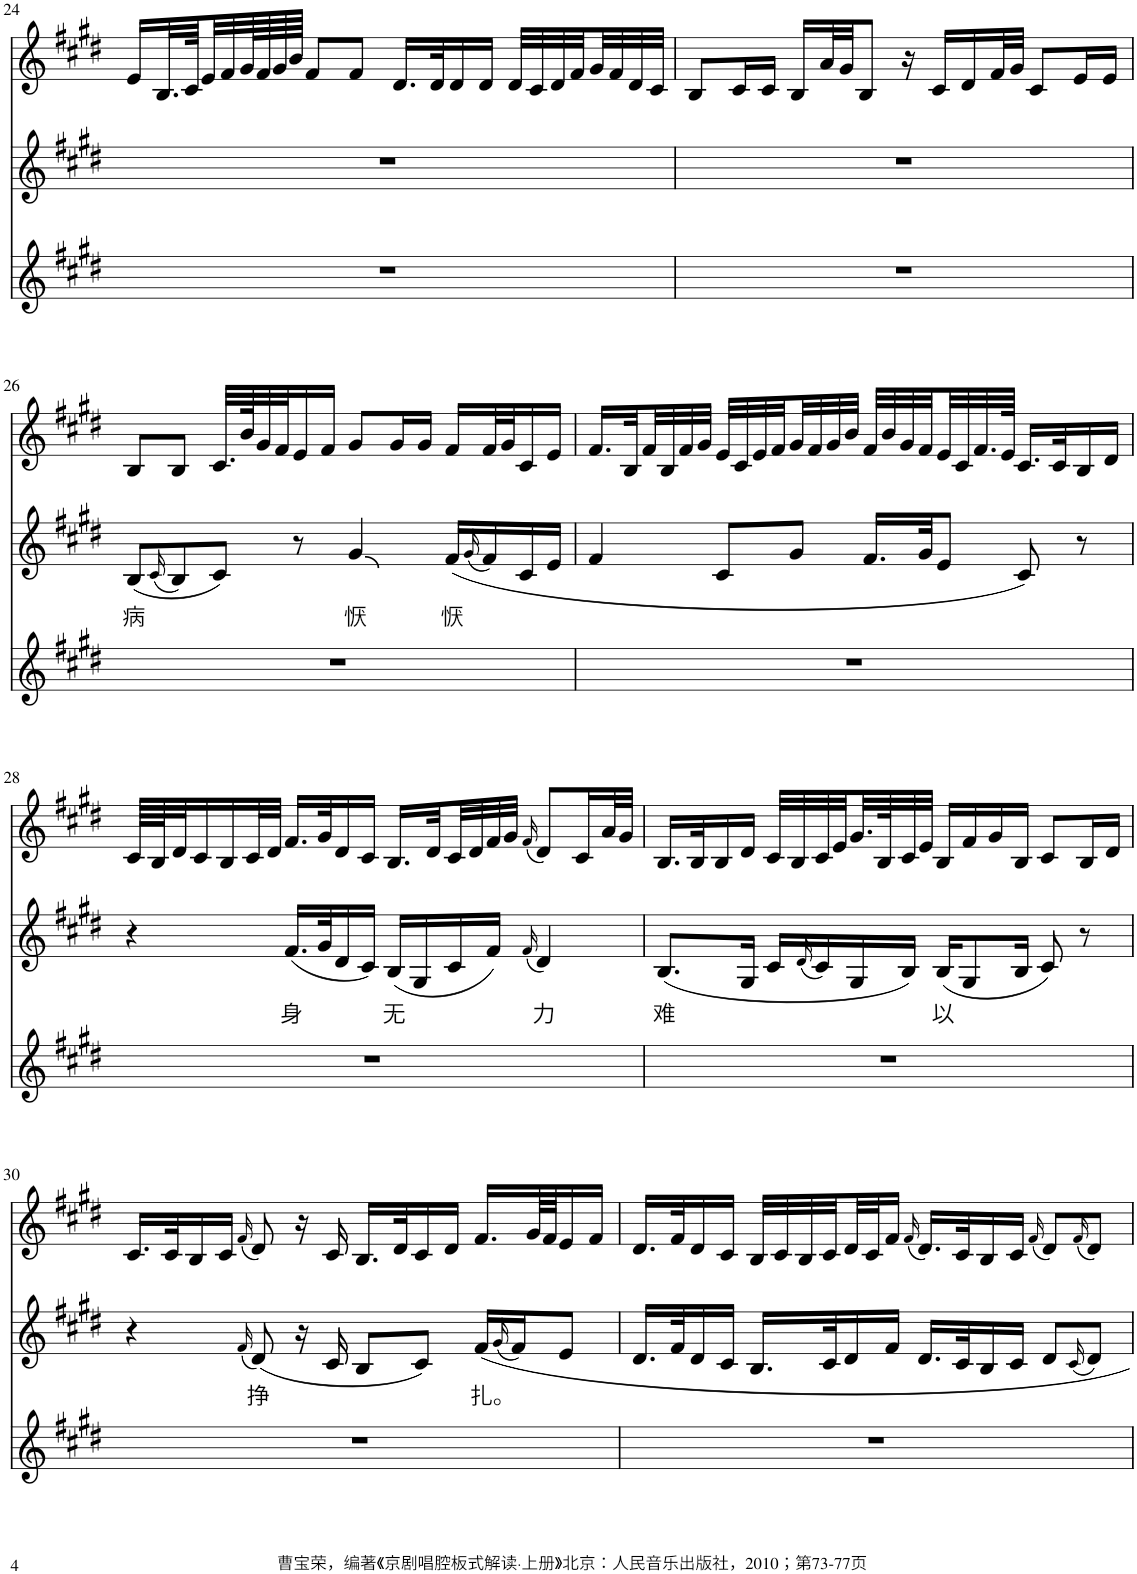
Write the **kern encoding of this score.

**kern	**kern	**text	**kern
*part3	*part2	*part2	*part1
*staff3	*staff2	*staff2	*staff1
*I"Piano	*I"Piano	*	*I"Piano
*I'Pno	*I'Pno	*	*I'Pno
!!LO:PB:g=z
*clefG2	*clefG2	*	*clefG2
*k[f#c#g#d#]	*k[f#c#g#d#]	*	*k[f#c#g#d#]
*M4/4	*M4/4	*	*M4/4
=24	=24	=24	=24
1r	1r	.	16e/LL
.	.	.	32.B/L
.	.	.	64c#/K
.	.	.	32e/
.	.	.	32f#/
.	.	.	64g#/L
.	.	.	64f#/
.	.	.	64g#/
.	.	.	64b/JJJJ
.	.	.	8f#/L
.	.	.	8f#/J
.	.	.	16.d#/LL
.	.	.	32d#/K
.	.	.	16d#/
.	.	.	16d#/JJ
.	.	.	32d#/LLL
.	.	.	32c#/
.	.	.	32d#/
.	.	.	32f#/
.	.	.	32g#/
.	.	.	32f#/
.	.	.	32d#/
.	.	.	32c#/JJJ
=25	=25	=25	=25
1r	1r	.	8B/L
.	.	.	16c#/L
.	.	.	16c#/JJ
.	.	.	16B/LL
.	.	.	32a/L
.	.	.	32g#/JJ
.	.	.	8B/J
.	.	.	16r
.	.	.	16c#/LL
.	.	.	16d#/
.	.	.	32f#/L
.	.	.	32g#/JJJ
.	.	.	8c#/L
.	.	.	16e/L
.	.	.	16e/JJ
!!LO:LB:g=z
=26	=26	=26	=26
!	!	!LO:LY:b	!
1r	(8B/L	病	8B/L
.	(16qc#/	.	.
.	8B/)	.	8B/J
.	8c#/J)	.	32.c#/LLL
.	.	.	64b/K
.	.	.	32g#/
.	.	.	32f#/J
.	8r	.	16e/
.	.	.	16f#/JJ
!	!	!LO:LY:b	!
.	4g#/	恹	8g#/L
.	.	.	16g#/L
.	.	.	16g#/JJ
!	!	!LO:LY:b	!
.	(16f#/LL	恹	16f#/LL
.	(16qg#/	.	.
.	16f#/)	.	32f#/L
.	.	.	32g#/J
.	16c#/	.	16c#/
.	16e/JJ	.	16e/JJ
=27	=27	=27	=27
1r	4f#/	.	16.f#/LL
.	.	.	32B/L
.	.	.	32f#/
.	.	.	32B/
.	.	.	32f#/
.	.	.	32g#/JJJ
.	8c#/L	.	32e/LLL
.	.	.	32c#/
.	.	.	32e/
.	.	.	32f#/
.	8g#/J	.	32g#/
.	.	.	32f#/
.	.	.	32g#/
.	.	.	32b/JJJ
.	16.f#/LL	.	32f#/LLL
.	.	.	32b/
.	.	.	32g#/
.	32g#/JK	.	32f#/
.	8e/J	.	32e/
.	.	.	32c#/
.	.	.	32.f#/
.	.	.	64e/JJJk
.	8c#/)	.	16.c#/LL
.	.	.	32c#/K
.	8r	.	16B/
.	.	.	16d#/JJ
!!LO:LB:g=z
=28	=28	=28	=28
1r	4r	.	64c#/LLLL
.	.	.	64B/J
.	.	.	32d#/J
.	.	.	16c#/
.	.	.	16B/
.	.	.	32c#/L
.	.	.	32d#/JJJ
!	!	!LO:LY:b	!
.	(16.f#/LL	身	16.f#/LL
.	32g#/K	.	32g#/K
.	16d#/	.	16d#/
.	16c#/JJ)	.	16c#/JJ
!	!	!LO:LY:b	!
.	(16B/LL	无	16.B/LL
.	16G#/	.	.
.	.	.	32d#/L
.	16c#/	.	32c#/
.	.	.	32d#/
.	16f#/JJ)	.	32f#/
.	.	.	32g#/JJJ
.	(16qf#/	.	(16qf#/
!	!	!LO:LY:b	!
.	4d#/)	力	8d#/L)
.	.	.	16c#/L
.	.	.	32a/L
.	.	.	32g#/JJJ
=29	=29	=29	=29
!	!	!LO:LY:b	!
1r	(8.B/L	难	16.B/LL
.	.	.	32B/K
.	.	.	16B/
.	16G#/Jk	.	16d#/JJ
.	16c#/LL	.	32c#/LLL
.	.	.	32B/
.	(16qd#/	.	.
.	16c#/)	.	32c#/
.	.	.	32e/
.	16G#/	.	32.g#/
.	.	.	64B/K
.	16B/JJ)	.	32c#/
.	.	.	32e/JJJ
!	!	!LO:LY:b	!
.	(16B/KL	以	16B/LL
.	8G#/	.	16f#/
.	.	.	16g#/
.	16B/Jk	.	16B/JJ
.	8c#/)	.	8c#/L
.	8r	.	16B/L
.	.	.	16d#/JJ
!!LO:LB:g=z
=30	=30	=30	=30
1r	4r	.	16.c#/LL
.	.	.	32c#/K
.	.	.	16B/
.	.	.	16c#/JJ
.	(16qf#/	.	(16qf#/
!	!	!LO:LY:b	!
.	(8d#/)	挣	8d#/)
.	16r	.	16r
.	16c#/	.	16c#/
.	8B/L	.	16.B/LL
.	.	.	32d#/K
.	8c#/J)	.	16c#/
.	.	.	16d#/JJ
!	!	!LO:LY:b	!
.	16f#/LL	扎。	16.f#/LL
.	(16qg#/	.	.
.	16f#/J)	.	.
.	.	.	64g#/LL
.	.	.	64f#/JJ
.	8e/J	.	16e/
.	.	.	16f#/JJ
=31	=31	=31	=31
1r	16.d#/LL	.	16.d#/LL
.	32f#/K	.	32f#/K
.	16d#/	.	16d#/
.	16c#/JJ	.	16c#/JJ
.	16.B/LL	.	32B/LLL
.	.	.	32c#/
.	.	.	32B/
.	32c#/K	.	32c#/
.	16d#/	.	32d#/
.	.	.	32c#/J
.	16f#/JJ	.	16f#/JJ
.	.	.	(16qf#/
.	16.d#/LL	.	16.d#/LL)
.	32c#/K	.	32c#/K
.	16B/	.	16B/
.	16c#/JJ	.	16c#/JJ
.	.	.	(16qf#/
.	8d#/L	.	8d#/L)
.	(16qc#/	.	(16qf#/
.	8d#/J)	.	8d#/J)
=	=	=	=
*-	*-	*-	*-
